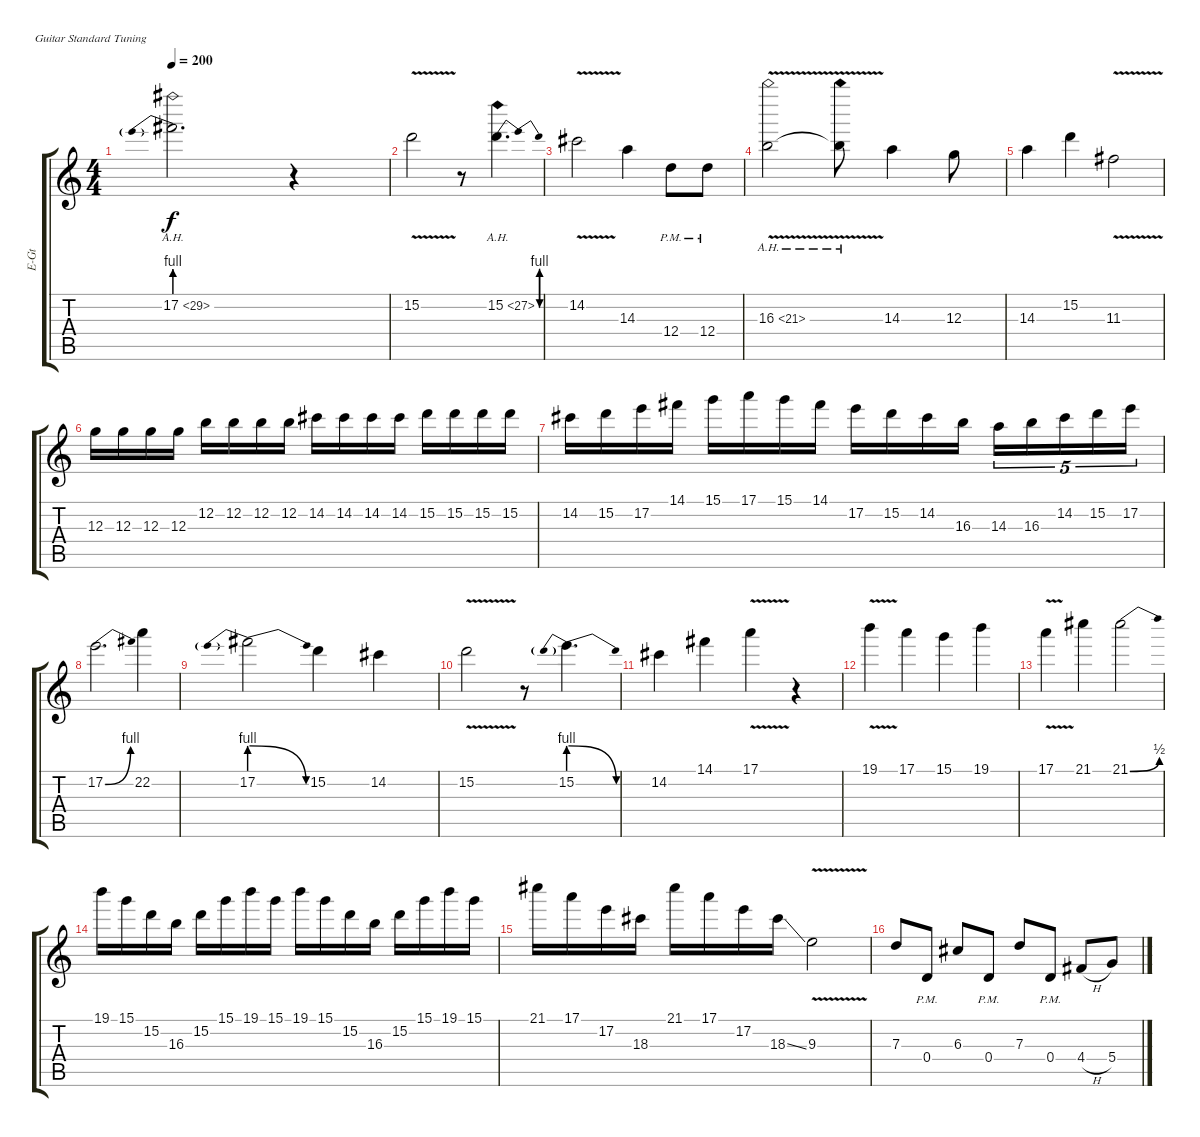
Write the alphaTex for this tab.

\bracketExtendMode groupsimilarinstruments
\otherSystemsTrackNameOrientation horizontal
\track ("Jerry" "E-Gt") {instrument distortionguitar}
\staff {score tabs}
\tuning (E4 B3 G3 D3 A2 E2)
\ts (4 4)
\tempo 200
\clef g2
\ks c
17.2{be (prebend 0 4 60 4) ah 12}.2{d dy f beam Down} r.4{beam Down} |
15.2{v}.2{beam Down} r.8{beam Down} 15.2{be (bendrelease 0 0 30 4 30 4 60 0) ah 12}.4{d beam Down} |
14.2{v acc #}.2{beam Down} 14.3.4{beam Down} 12.4{pm}.8{beam Down} 12.4{pm}.8{beam Down} |
16.3{ah 5 v}.2{beam Down} 16.3{ah 5 v t}.8{beam Down} 14.3.4{beam Down} 12.3.8{beam Down} |
14.3.4{beam Down} 15.2.4{beam Down} 11.3{v acc #}.2{beam Down} |
12.3.16{beam Down} 12.3.16{beam Down} 12.3.16{beam Down} 12.3.16{beam Down} 12.2.16{beam Down} 12.2.16{beam Down} 12.2.16{beam Down} 12.2.16{beam Down} 14.2{acc #}.16{beam Down} 14.2{acc #}.16{beam Down} 14.2{acc #}.16{beam Down} 14.2{acc #}.16{beam Down} 15.2.16{beam Down} 15.2.16{beam Down} 15.2.16{beam Down} 15.2.16{beam Down} |
14.2{acc #}.16{beam Down} 15.2.16{beam Down} 17.2.16{beam Down} 14.1{acc #}.16{beam Down} 15.1.16{beam Down} 17.1.16{beam Down} 15.1.16{beam Down} 14.1{acc #}.16{beam Down} 17.2.16{beam Down} 15.2.16{beam Down} 14.2{acc #}.16{beam Down} 16.3.16{beam Down} 14.3.16{tu (5 4) beam Down} 16.3.16{tu (5 4) beam Down} 14.2{acc #}.16{tu (5 4) beam Down} 15.2.16{tu (5 4) beam Down} 17.2.16{tu (5 4) beam Down} |
17.2{be (bend 0 0 60 4)}.2{d beam Down} 22.2.4{beam Down} |
17.2{be (prebendrelease 0 4 60 0)}.2{beam Down} 15.2.4{beam Down} 14.2{acc #}.4{beam Down} |
15.2{v}.2{beam Down} r.8{beam Down} 15.2{be (prebendrelease 0 4 60 0)}.4{d beam Down} |
14.2{acc #}.4{beam Down} 14.1{acc #}.4{beam Down} 17.1{v}.4{beam Down} r.4{beam Down} |
19.1{v}.4{beam Down} 17.1.4{beam Down} 15.1.4{beam Down} 19.1.4{beam Down} |
17.1{v}.4{beam Down} 21.1{acc #}.4{beam Down} 21.1{be (bend 0 0 60 2) acc #}.2{beam Down} |
19.1.16{beam Down} 15.1.16{beam Down} 15.2.16{beam Down} 16.3.16{beam Down} 15.2.16{beam Down} 15.1.16{beam Down} 19.1.16{beam Down} 15.1.16{beam Down} 19.1.16{beam Down} 15.1.16{beam Down} 15.2.16{beam Down} 16.3.16{beam Down} 15.2.16{beam Down} 15.1.16{beam Down} 19.1.16{beam Down} 15.1.16{beam Down} |
21.1{acc #}.16{beam Down} 17.1.16{beam Down} 17.2.16{beam Down} 18.3{acc #}.16{beam Down} 21.1{acc #}.16{beam Down} 17.1.16{beam Down} 17.2.16{beam Down} 18.3{ss acc #}.16{beam Down} 9.3{v}.2{beam Down} |
7.3.8{beam Up} 0.4{pm}.8{beam Up} 6.3{acc #}.8{beam Up} 0.4{pm}.8{beam Up} 7.3.8{beam Up} 0.4{pm}.8{beam Up} 4.4{h acc #}.8{beam Up} 5.4.8{beam Up}
